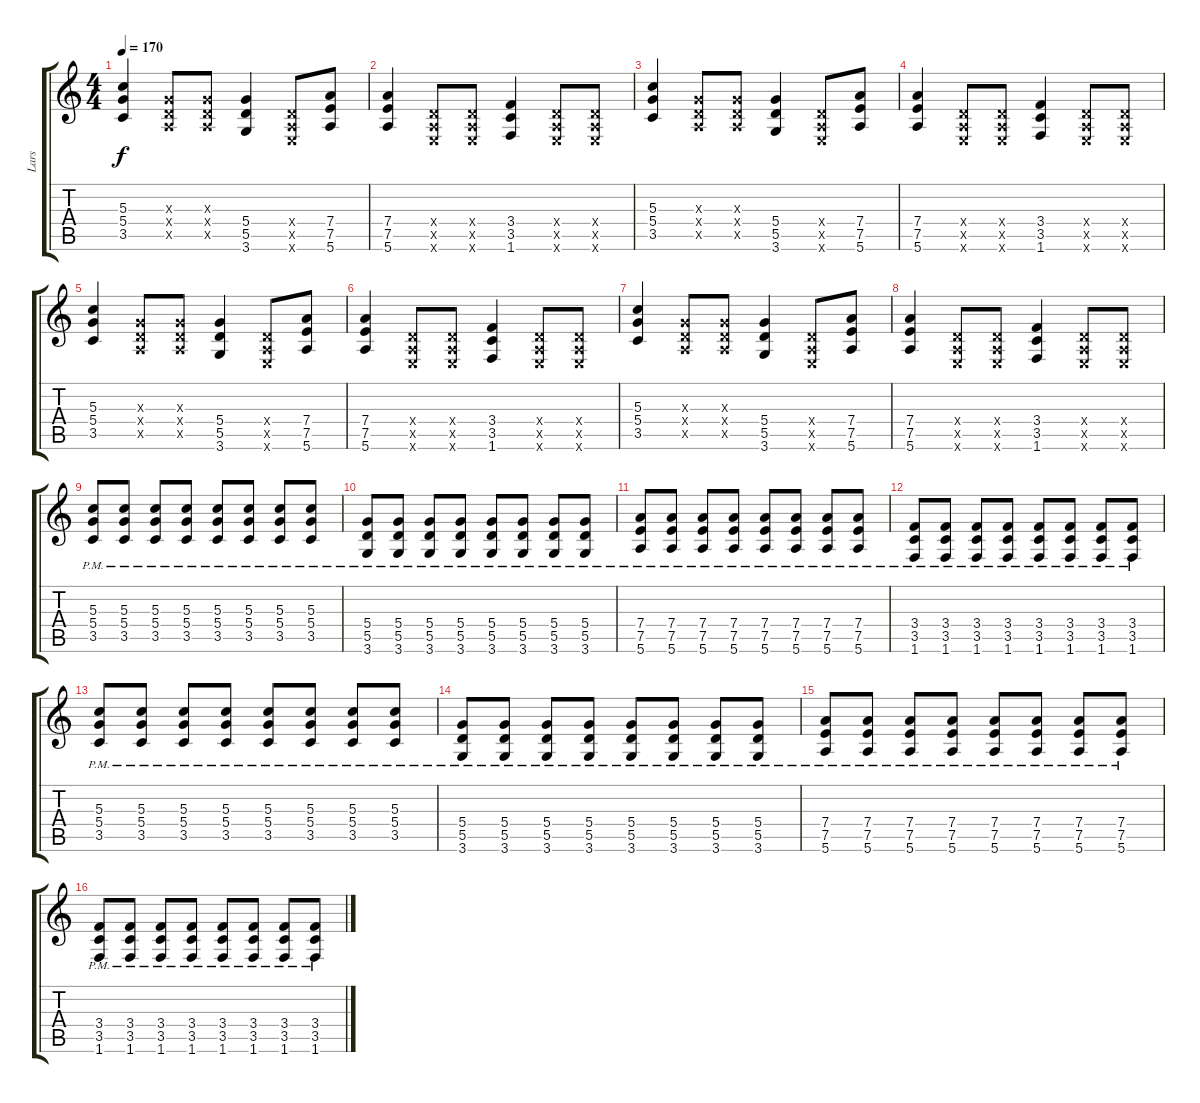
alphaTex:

\track ("Lars" "Lars") {instrument overdrivenguitar}
\staff {score tabs}
\tuning (E4 B3 G3 D3 A2 E2) {hide}
\ts (4 4)
\tempo 170
\clef g2
\ks c
(5.3 5.4 3.5).4{dy f} (0.3{x} 0.4{x} 0.5{x}).8 (0.3{x} 0.4{x} 0.5{x}).8 (5.4 5.5 3.6).4 (0.4{x} 0.5{x} 0.6{x}).8 (7.4 7.5 5.6).8 |
(7.4 7.5 5.6).4 (0.4{x} 0.5{x} 0.6{x}).8 (0.4{x} 0.5{x} 0.6{x}).8 (3.4 3.5 1.6).4 (0.4{x} 0.5{x} 0.6{x}).8 (0.4{x} 0.5{x} 0.6{x}).8 |
(5.3 5.4 3.5).4 (0.3{x} 0.4{x} 0.5{x}).8 (0.3{x} 0.4{x} 0.5{x}).8 (5.4 5.5 3.6).4 (0.4{x} 0.5{x} 0.6{x}).8 (7.4 7.5 5.6).8 |
(7.4 7.5 5.6).4 (0.4{x} 0.5{x} 0.6{x}).8 (0.4{x} 0.5{x} 0.6{x}).8 (3.4 3.5 1.6).4 (0.4{x} 0.5{x} 0.6{x}).8 (0.4{x} 0.5{x} 0.6{x}).8 |
(5.3 5.4 3.5).4 (0.3{x} 0.4{x} 0.5{x}).8 (0.3{x} 0.4{x} 0.5{x}).8 (5.4 5.5 3.6).4 (0.4{x} 0.5{x} 0.6{x}).8 (7.4 7.5 5.6).8 |
(7.4 7.5 5.6).4 (0.4{x} 0.5{x} 0.6{x}).8 (0.4{x} 0.5{x} 0.6{x}).8 (3.4 3.5 1.6).4 (0.4{x} 0.5{x} 0.6{x}).8 (0.4{x} 0.5{x} 0.6{x}).8 |
(5.3 5.4 3.5).4 (0.3{x} 0.4{x} 0.5{x}).8 (0.3{x} 0.4{x} 0.5{x}).8 (5.4 5.5 3.6).4 (0.4{x} 0.5{x} 0.6{x}).8 (7.4 7.5 5.6).8 |
(7.4 7.5 5.6).4 (0.4{x} 0.5{x} 0.6{x}).8 (0.4{x} 0.5{x} 0.6{x}).8 (3.4 3.5 1.6).4 (0.4{x} 0.5{x} 0.6{x}).8 (0.4{x} 0.5{x} 0.6{x}).8 |
(5.3{pm} 5.4{pm} 3.5{pm}).8 (5.3{pm} 5.4{pm} 3.5{pm}).8 (5.3{pm} 5.4{pm} 3.5{pm}).8 (5.3{pm} 5.4{pm} 3.5{pm}).8 (5.3{pm} 5.4{pm} 3.5{pm}).8 (5.3{pm} 5.4{pm} 3.5{pm}).8 (5.3{pm} 5.4{pm} 3.5{pm}).8 (5.3{pm} 5.4{pm} 3.5{pm}).8 |
(5.4{pm} 5.5{pm} 3.6{pm}).8 (5.4{pm} 5.5{pm} 3.6{pm}).8 (5.4{pm} 5.5{pm} 3.6{pm}).8 (5.4{pm} 5.5{pm} 3.6{pm}).8 (5.4{pm} 5.5{pm} 3.6{pm}).8 (5.4{pm} 5.5{pm} 3.6{pm}).8 (5.4{pm} 5.5{pm} 3.6{pm}).8 (5.4{pm} 5.5{pm} 3.6{pm}).8 |
(7.4{pm} 7.5{pm} 5.6{pm}).8 (7.4{pm} 7.5{pm} 5.6{pm}).8 (7.4{pm} 7.5{pm} 5.6{pm}).8 (7.4{pm} 7.5{pm} 5.6{pm}).8 (7.4{pm} 7.5{pm} 5.6{pm}).8 (7.4{pm} 7.5{pm} 5.6{pm}).8 (7.4{pm} 7.5{pm} 5.6{pm}).8 (7.4{pm} 7.5{pm} 5.6{pm}).8 |
(3.4{pm} 3.5{pm} 1.6{pm}).8 (3.4{pm} 3.5{pm} 1.6{pm}).8 (3.4{pm} 3.5{pm} 1.6{pm}).8 (3.4{pm} 3.5{pm} 1.6{pm}).8 (3.4{pm} 3.5{pm} 1.6{pm}).8 (3.4{pm} 3.5{pm} 1.6{pm}).8 (3.4{pm} 3.5{pm} 1.6{pm}).8 (3.4{pm} 3.5{pm} 1.6{pm}).8 |
(5.3{pm} 5.4{pm} 3.5{pm}).8 (5.3{pm} 5.4{pm} 3.5{pm}).8 (5.3{pm} 5.4{pm} 3.5{pm}).8 (5.3{pm} 5.4{pm} 3.5{pm}).8 (5.3{pm} 5.4{pm} 3.5{pm}).8 (5.3{pm} 5.4{pm} 3.5{pm}).8 (5.3{pm} 5.4{pm} 3.5{pm}).8 (5.3{pm} 5.4{pm} 3.5{pm}).8 |
(5.4{pm} 5.5{pm} 3.6{pm}).8 (5.4{pm} 5.5{pm} 3.6{pm}).8 (5.4{pm} 5.5{pm} 3.6{pm}).8 (5.4{pm} 5.5{pm} 3.6{pm}).8 (5.4{pm} 5.5{pm} 3.6{pm}).8 (5.4{pm} 5.5{pm} 3.6{pm}).8 (5.4{pm} 5.5{pm} 3.6{pm}).8 (5.4{pm} 5.5{pm} 3.6{pm}).8 |
(7.4{pm} 7.5{pm} 5.6{pm}).8 (7.4{pm} 7.5{pm} 5.6{pm}).8 (7.4{pm} 7.5{pm} 5.6{pm}).8 (7.4{pm} 7.5{pm} 5.6{pm}).8 (7.4{pm} 7.5{pm} 5.6{pm}).8 (7.4{pm} 7.5{pm} 5.6{pm}).8 (7.4{pm} 7.5{pm} 5.6{pm}).8 (7.4{pm} 7.5{pm} 5.6{pm}).8 |
(3.4{pm} 3.5{pm} 1.6{pm}).8 (3.4{pm} 3.5{pm} 1.6{pm}).8 (3.4{pm} 3.5{pm} 1.6{pm}).8 (3.4{pm} 3.5{pm} 1.6{pm}).8 (3.4{pm} 3.5{pm} 1.6{pm}).8 (3.4{pm} 3.5{pm} 1.6{pm}).8 (3.4{pm} 3.5{pm} 1.6{pm}).8 (3.4{pm} 3.5{pm} 1.6{pm}).8
